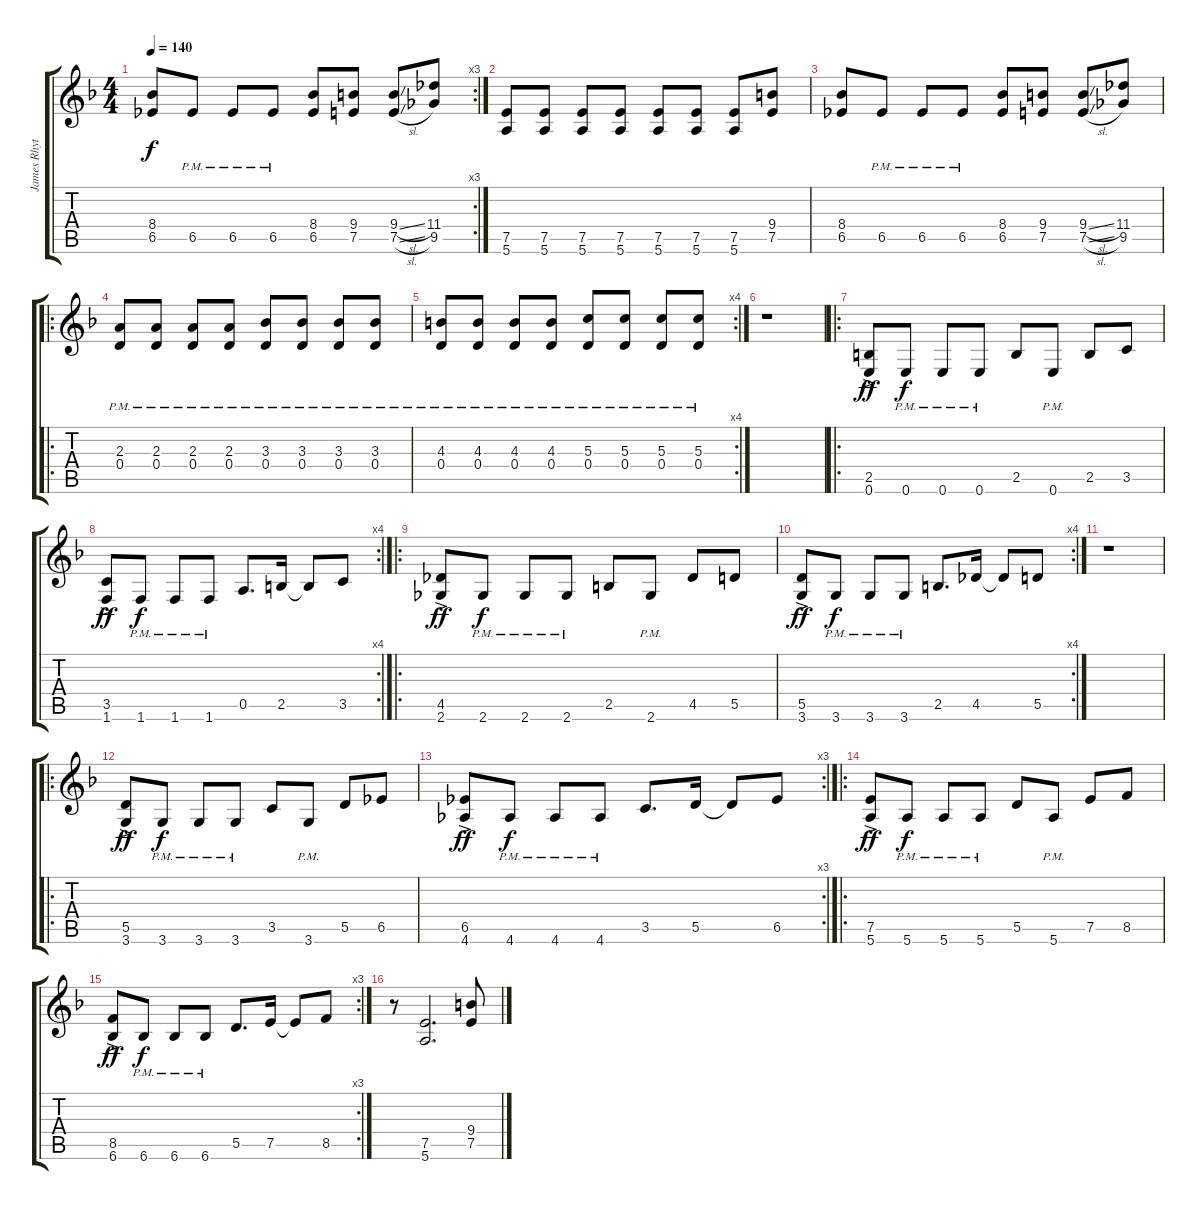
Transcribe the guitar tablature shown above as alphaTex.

\track ("James Rhythm w/dist" "James Rhyt") {instrument distortionguitar}
\staff {score tabs}
\tuning (E4 B3 G3 D3 A2 E2) {hide}
\rc 3
\ts (4 4)
\tempo 140
\clef g2
\ks f
(8.4 6.5).8{dy f} 6.5{pm}.8 6.5{pm}.8 6.5{pm}.8 (8.4 6.5).8 (9.4 7.5).8 (9.4{sl} 7.5{sl}).8 (11.4 9.5).8 |
(7.5 5.6).8 (7.5 5.6).8 (7.5 5.6).8 (7.5 5.6).8 (7.5 5.6).8 (7.5 5.6).8 (7.5 5.6).8 (9.4 7.5).8 |
(8.4 6.5).8 6.5{pm}.8 6.5{pm}.8 6.5{pm}.8 (8.4 6.5).8 (9.4 7.5).8 (9.4{sl} 7.5{sl}).8 (11.4 9.5).8 |
\ro
(2.3{pm} 0.4{pm}).8 (2.3{pm} 0.4{pm}).8 (2.3{pm} 0.4{pm}).8 (2.3{pm} 0.4{pm}).8 (3.3{pm} 0.4{pm}).8 (3.3{pm} 0.4{pm}).8 (3.3{pm} 0.4{pm}).8 (3.3{pm} 0.4{pm}).8 |
\rc 4
(4.3{pm} 0.4{pm}).8 (4.3{pm} 0.4{pm}).8 (4.3{pm} 0.4{pm}).8 (4.3{pm} 0.4{pm}).8 (5.3{pm} 0.4{pm}).8 (5.3{pm} 0.4{pm}).8 (5.3{pm} 0.4{pm}).8 (5.3{pm} 0.4{pm}).8 |
r.1 |
\ro
(2.5{ac} 0.6{ac}).8{dy ff} 0.6{pm}.8{dy f} 0.6{pm}.8 0.6{pm}.8 2.5.8 0.6{pm}.8 2.5.8 3.5.8 |
\rc 4
(3.5{ac} 1.6{ac}).8{dy ff} 1.6{pm}.8{dy f} 1.6{pm}.8 1.6{pm}.8 0.5.8{d} 2.5.16 2.5{t}.8 3.5.8 |
\ro
(4.5{ac} 2.6{ac}).8{dy ff} 2.6{pm}.8{dy f} 2.6{pm}.8 2.6{pm}.8 2.5.8 2.6{pm}.8 4.5.8 5.5.8 |
\rc 4
(5.5{ac} 3.6{ac}).8{dy ff} 3.6{pm}.8{dy f} 3.6{pm}.8 3.6{pm}.8 2.5.8{d} 4.5.16 4.5{t}.8 5.5.8 |
r.1 |
\ro
(5.5{ac} 3.6{ac}).8{dy ff} 3.6{pm}.8{dy f} 3.6{pm}.8 3.6{pm}.8 3.5.8 3.6{pm}.8 5.5.8 6.5.8 |
\rc 3
(6.5{ac} 4.6{ac}).8{dy ff} 4.6{pm}.8{dy f} 4.6{pm}.8 4.6{pm}.8 3.5.8{d} 5.5.16 5.5{t}.8 6.5.8 |
\ro
(7.5{ac} 5.6{ac}).8{dy ff} 5.6{pm}.8{dy f} 5.6{pm}.8 5.6{pm}.8 5.5.8 5.6{pm}.8 7.5.8 8.5.8 |
\rc 3
(8.5{ac} 6.6{ac}).8{dy ff} 6.6{pm}.8{dy f} 6.6{pm}.8 6.6{pm}.8 5.5.8{d} 7.5.16 7.5{t}.8 8.5.8 |
r.8 (7.5 5.6).2{d} (9.4 7.5).8
